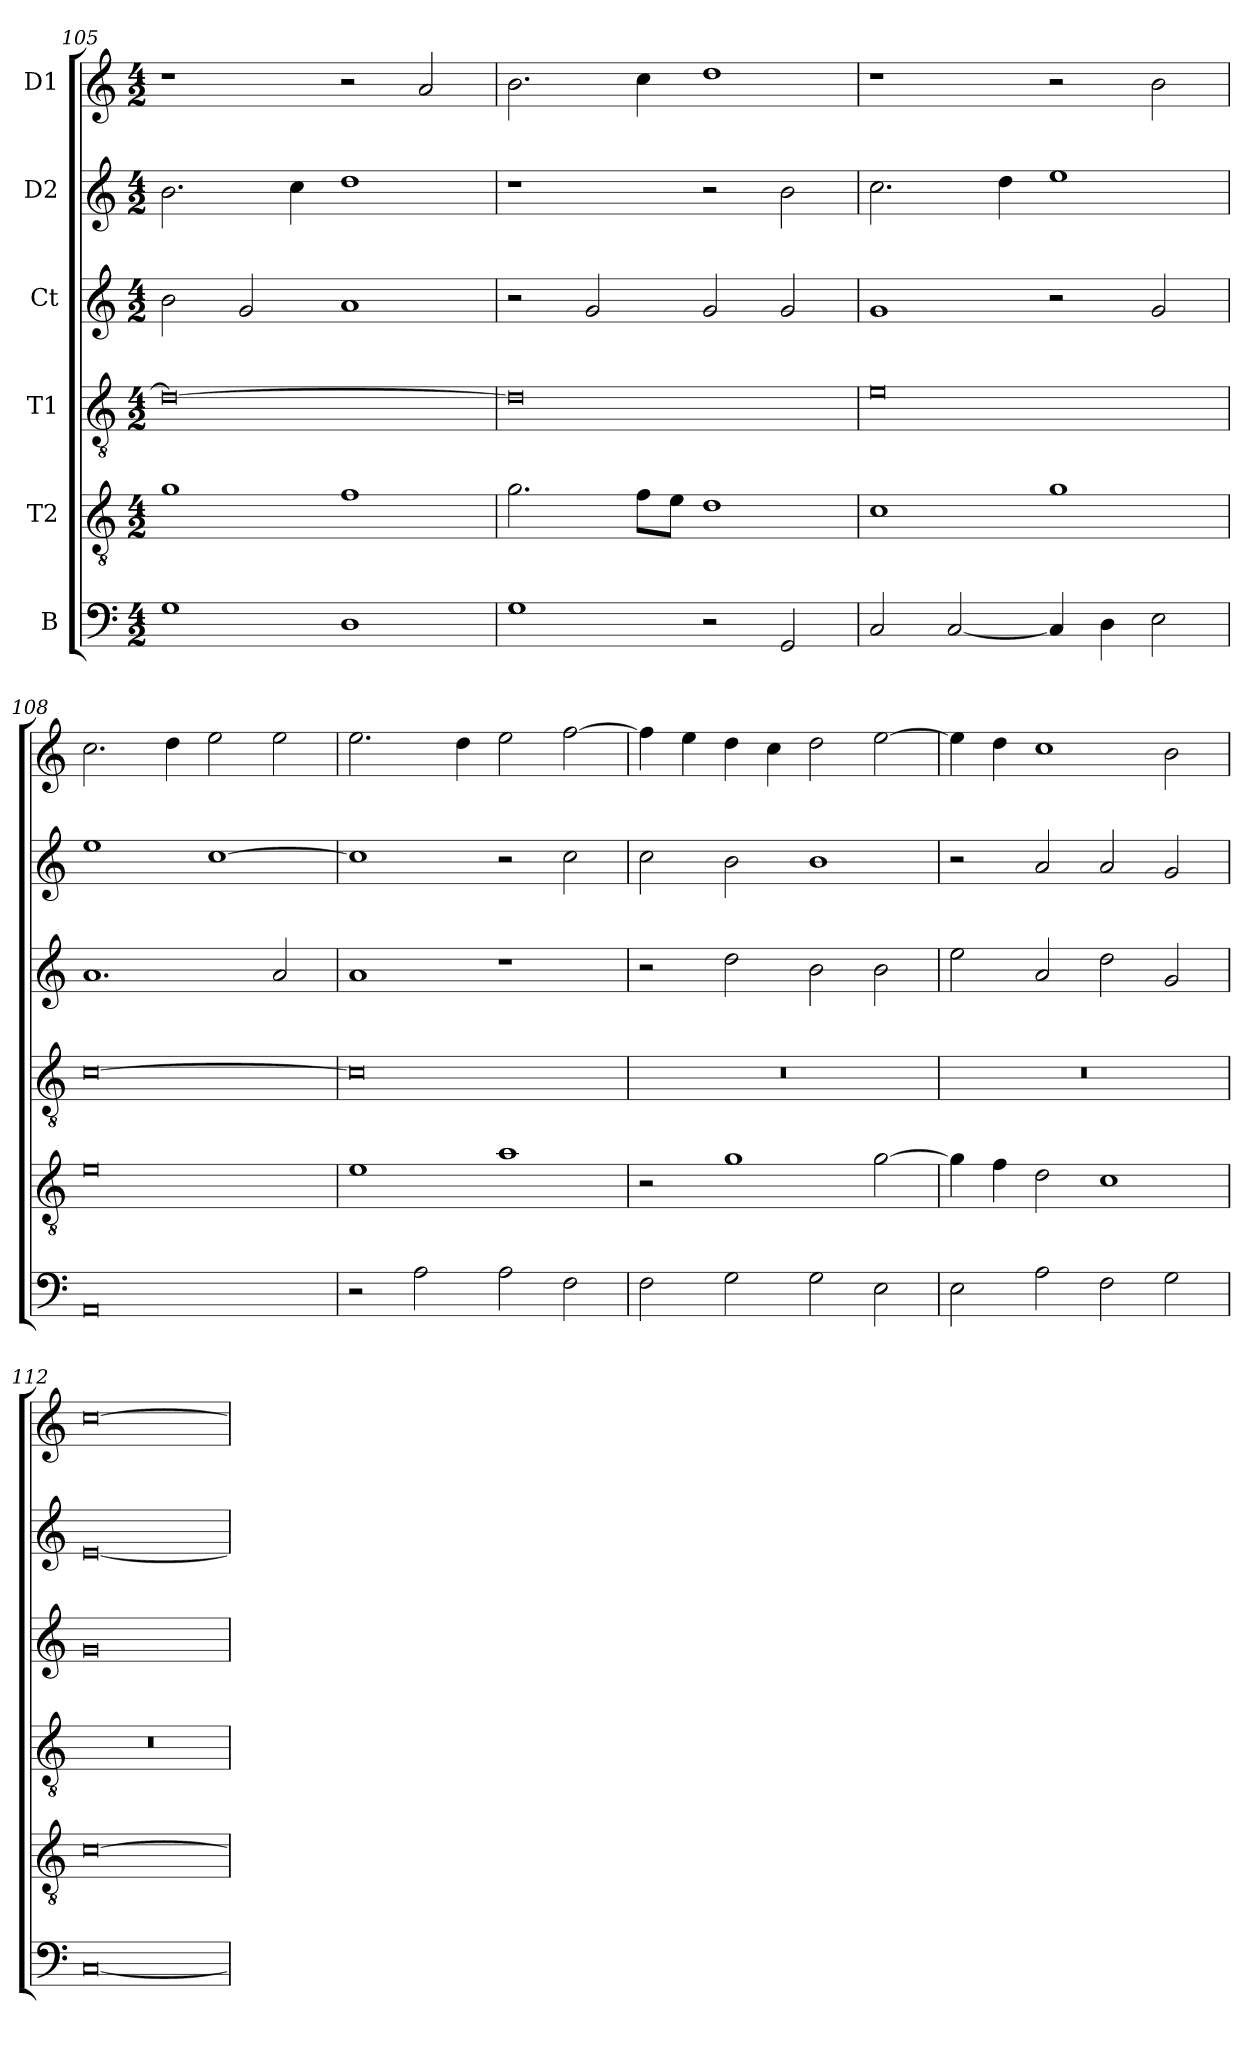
**kern	**kern	**kern	**kern	**kern	**kern
*part6	*part5	*part4	*part3	*part2	*part1
*staff6	*staff5	*staff4	*staff3	*staff2	*staff1
*I"B	*I"T2	*I"T1	*I"Ct	*I"D2	*I"D1
*clefF4	*clefGv2	*clefGv2	*clefG2	*clefG2	*clefG2
*	*ITrd7c12	*ITrd7c12	*	*	*
*k[]	*k[]	*k[]	*k[]	*k[]	*k[]
*C:	*C:	*C:	*C:	*C:	*C:
*M4/2	*M4/2	*M4/2	*M4/2	*M4/2	*M4/2
=105	=105	=105	=105	=105	=105
1Gi	1Gi	0Di_>	2bi\	2.bi\	1r
.	.	.	2gi/	.	.
.	.	.	.	4cci\	.
1Di	1Fi	.	1ai	1ddi	2r
.	.	.	.	.	2ai/
=106	=106	=106	=106	=106	=106
1Gi	2.Gi\	0Di]	2r	1r	2.bi\
.	.	.	2gi/	.	.
.	8Fi\L	.	.	.	4cci\
.	8Ei\J	.	.	.	.
2r	1Di	.	2gi/	2r	1ddi
2GGi/	.	.	2gi/	2bi\	.
!!LO:PB:g=z
=107	=107	=107	=107	=107	=107
2Ci/	1Ci	0Ei	1gi	2.cci\	1r
[<2Ci/	.	.	.	.	.
.	.	.	.	4ddi\	.
4Ci/]	1Gi	.	2r	1eei	2r
4Di\	.	.	.	.	.
2Ei\	.	.	2gi/	.	2bi\
=108	=108	=108	=108	=108	=108
0AAi	0Ei	[>0Ci	1.ai	1eei	2.cci\
.	.	.	.	.	4ddi\
.	.	.	.	[>1cci	2eei\
.	.	.	2ai/	.	2eei\
=109	=109	=109	=109	=109	=109
2r	1Ei	0Ci]	1ai	1cci]	2.eei\
2Ai\	.	.	.	.	.
.	.	.	.	.	4ddi\
2Ai\	1Ai	.	1r	2r	2eei\
2Fi\	.	.	.	2cci\	[>2ffi\
!!LO:PB:g=z
=110	=110	=110	=110	=110	=110
!	!	!LO:N:vis=1	!	!	!
2Fi\	2r	0r	2r	2cci\	4ffi\]
.	.	.	.	.	4eei\
2Gi\	1Gi	.	2ddi\	2bi\	4ddi\
.	.	.	.	.	4cci\
2Gi\	.	.	2bi\	1bi	2ddi\
2Ei\	[>2Gi\	.	2bi\	.	[>2eei\
=111	=111	=111	=111	=111	=111
!	!	!LO:N:vis=1	!	!	!
2Ei\	4Gi\]	0r	2eei\	2r	4eei\]
.	4Fi\	.	.	.	4ddi\
2Ai\	2Di\	.	2ai/	2ai/	1cci
2Fi\	1Ci	.	2ddi\	2ai/	.
2Gi\	.	.	2gi/	2gi/	2bi\
=112	=112	=112	=112	=112	=112
!	!	!LO:N:vis=1	!	!	!
[<0Ci	[>0Ci	0r	0gi	[<0ei	[>0cci
=	=	=	=	=	=
*-	*-	*-	*-	*-	*-
